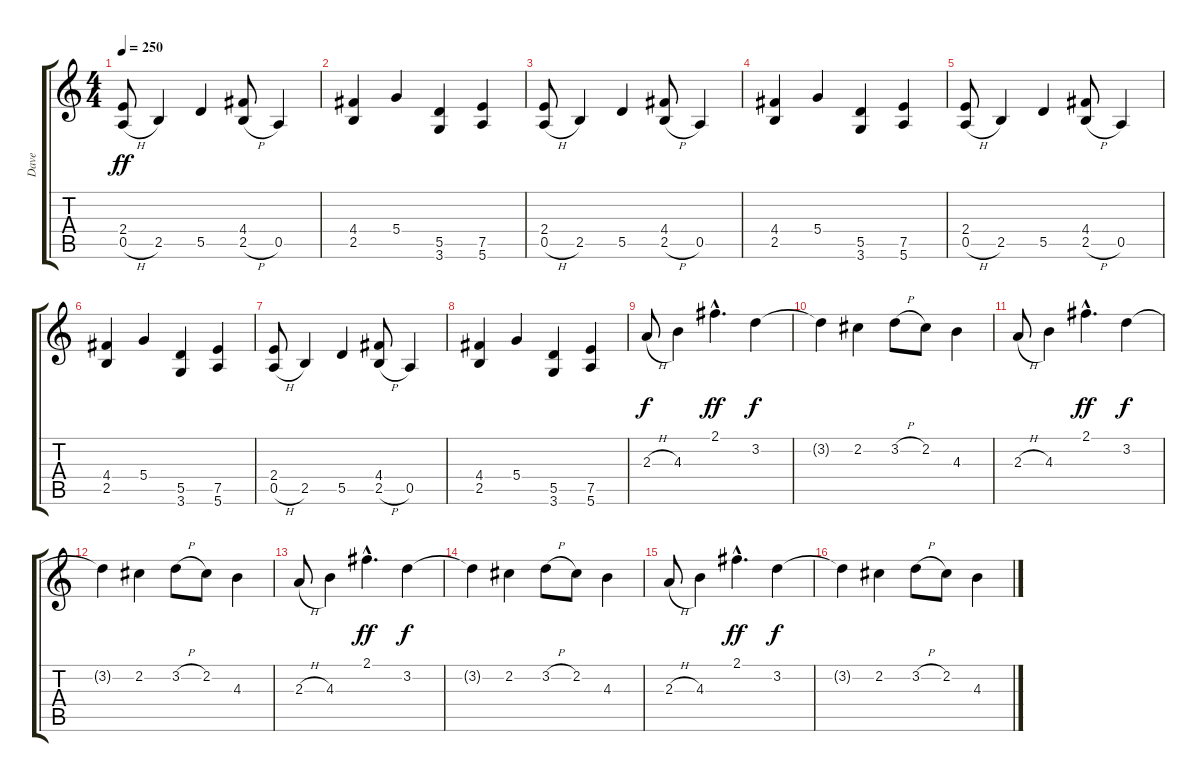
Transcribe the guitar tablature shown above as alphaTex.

\track ("Dave" "Dave") {instrument overdrivenguitar}
\staff {score tabs}
\tuning (E4 B3 G3 D3 A2 E2) {hide}
\ts (4 4)
\tempo 250
\clef g2
\ks c
(2.4 0.5{h}).8{dy ff instrument overdrivenguitar} 2.5.4 5.5.4 (4.4 2.5{h}).8 0.5.4 |
(4.4 2.5).4 5.4.4 (5.5 3.6).4 (7.5 5.6).4 |
(2.4 0.5{h}).8 2.5.4 5.5.4 (4.4 2.5{h}).8 0.5.4 |
(4.4 2.5).4 5.4.4 (5.5 3.6).4 (7.5 5.6).4 |
(2.4 0.5{h}).8 2.5.4 5.5.4 (4.4 2.5{h}).8 0.5.4 |
(4.4 2.5).4 5.4.4 (5.5 3.6).4 (7.5 5.6).4 |
(2.4 0.5{h}).8 2.5.4 5.5.4 (4.4 2.5{h}).8 0.5.4 |
(4.4 2.5).4 5.4.4 (5.5 3.6).4 (7.5 5.6).4 |
2.3{h}.8{dy f} 4.3.4 2.1{hac}.4{d dy ff} 3.2.4{dy f} |
3.2{t}.4 2.2.4 3.2{h}.8 2.2.8 4.3.4 |
2.3{h}.8 4.3.4 2.1{hac}.4{d dy ff} 3.2.4{dy f} |
3.2{t}.4 2.2.4 3.2{h}.8 2.2.8 4.3.4 |
2.3{h}.8 4.3.4 2.1{hac}.4{d dy ff} 3.2.4{dy f} |
3.2{t}.4 2.2.4 3.2{h}.8 2.2.8 4.3.4 |
2.3{h}.8 4.3.4 2.1{hac}.4{d dy ff} 3.2.4{dy f} |
3.2{t}.4 2.2.4 3.2{h}.8 2.2.8 4.3.4
